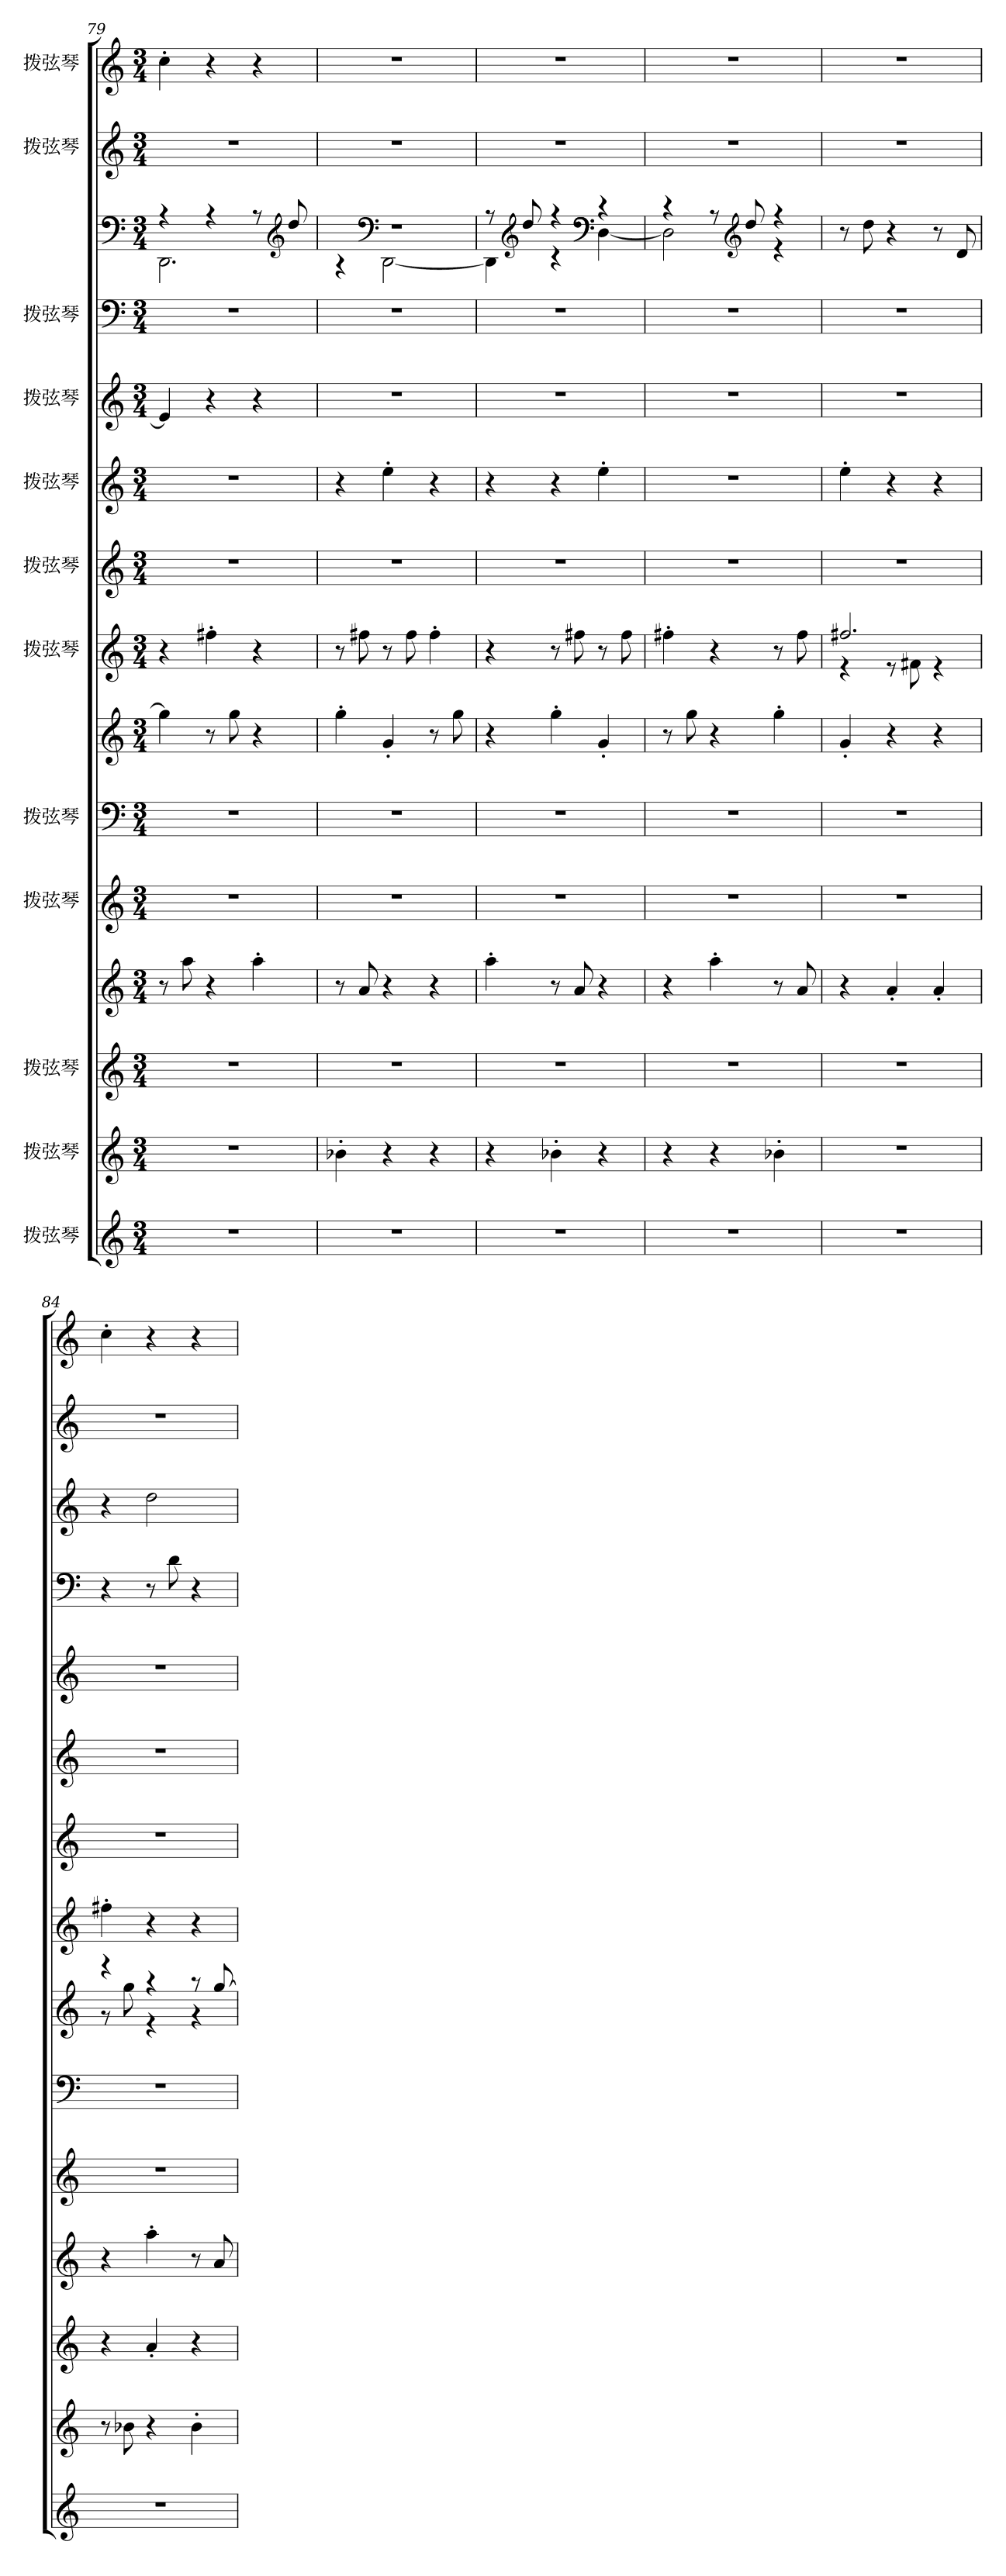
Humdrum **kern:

**kern	**kern	**kern	**kern	**kern	**kern	**kern	**kern	**kern	**kern	**kern	**kern	**kern	**kern	**kern
*part12	*part11	*part10	*part10	*part9	*part8	*part8	*part7	*part6	*part5	*part4	*part3	*part3	*part2	*part1
*staff15	*staff14	*staff13	*staff12	*staff11	*staff10	*staff9	*staff8	*staff7	*staff6	*staff5	*staff4	*staff3	*staff2	*staff1
*I"拨弦琴	*I"拨弦琴	*I"拨弦琴	*	*I"拨弦琴	*I"拨弦琴	*	*I"拨弦琴	*I"拨弦琴	*I"拨弦琴	*I"拨弦琴	*I"拨弦琴	*	*I"拨弦琴	*I"拨弦琴
!!LO:PB:g=z
*clefG2	*clefG2	*clefG2	*clefG2	*clefG2	*clefF4	*clefG2	*clefG2	*clefG2	*clefG2	*clefG2	*clefF4	*clefF4	*clefG2	*clefG2
*k[]	*k[]	*k[]	*k[]	*k[]	*k[]	*k[]	*k[]	*k[]	*k[]	*k[]	*k[]	*k[]	*k[]	*k[]
*M3/4	*M3/4	*M3/4	*M3/4	*M3/4	*M3/4	*M3/4	*M3/4	*M3/4	*M3/4	*M3/4	*M3/4	*M3/4	*M3/4	*M3/4
=79	=79	=79	=79	=79	=79	=79	=79	=79	=79	=79	=79	=79	=79	=79
*	*	*	*	*	*	*	*	*	*	*	*	*^	*	*
2.r	2.r	2.r	8r	2.r	2.r	4gg\]	4r	2.r	2.r	4e-/]	2.r	4r	2.DD\	2.r	4cc'\
.	.	.	8aa\	.	.	.	.	.	.	.	.	.	.	.	.
.	.	.	4r	.	.	8r	4ff#X'\	.	.	4r	.	4r	.	.	4r
.	.	.	.	.	.	8gg\	.	.	.	.	.	.	.	.	.
.	.	.	4aa'\	.	.	4r	4r	.	.	4r	.	8r	.	.	4r
*	*	*	*	*	*	*	*	*	*	*	*	*clefG2	*	*	*
.	.	.	.	.	.	.	.	.	.	.	.	8dd/	.	.	.
=80	=80	=80	=80	=80	=80	=80	=80	=80	=80	=80	=80	=80	=80	=80	=80
2.r	4b-X'\	2.r	8r	2.r	2.r	4gg'\	8r	2.r	4r	2.r	2.r	2.r	4r	2.r	2.r
.	.	.	8a/	.	.	.	8ff#X\	.	.	.	.	.	.	.	.
*	*	*	*	*	*	*	*	*	*	*	*	*clefF4	*	*	*
.	4r	.	4r	.	.	4g'/	8r	.	4ee'\	.	.	.	[2DD\	.	.
.	.	.	.	.	.	.	8ff#\	.	.	.	.	.	.	.	.
.	4r	.	4r	.	.	8r	4ff#'\	.	4r	.	.	.	.	.	.
.	.	.	.	.	.	8gg\	.	.	.	.	.	.	.	.	.
=81	=81	=81	=81	=81	=81	=81	=81	=81	=81	=81	=81	=81	=81	=81	=81
2.r	4r	2.r	4aa'\	2.r	2.r	4r	4r	2.r	4r	2.r	2.r	8r	4DD\]	2.r	2.r
*	*	*	*	*	*	*	*	*	*	*	*	*clefG2	*	*	*
.	.	.	.	.	.	.	.	.	.	.	.	8dd/	.	.	.
.	4b-X'\	.	8r	.	.	4gg'\	8r	.	4r	.	.	4r	4r	.	.
.	.	.	8a/	.	.	.	8ff#X\	.	.	.	.	.	.	.	.
*	*	*	*	*	*	*	*	*	*	*	*	*clefF4	*	*	*
.	4r	.	4r	.	.	4g'/	8r	.	4ee'\	.	.	4r	[4D\	.	.
.	.	.	.	.	.	.	8ff#\	.	.	.	.	.	.	.	.
=82	=82	=82	=82	=82	=82	=82	=82	=82	=82	=82	=82	=82	=82	=82	=82
2.r	4r	2.r	4r	2.r	2.r	8r	4ff#X'\	2.r	2.r	2.r	2.r	4r	2D\]	2.r	2.r
.	.	.	.	.	.	8gg\	.	.	.	.	.	.	.	.	.
.	4r	.	4aa'\	.	.	4r	4r	.	.	.	.	8r	.	.	.
*	*	*	*	*	*	*	*	*	*	*	*	*clefG2	*	*	*
.	.	.	.	.	.	.	.	.	.	.	.	8dd/	.	.	.
.	4b-X'\	.	8r	.	.	4gg'\	8r	.	.	.	.	4r	4r	.	.
.	.	.	8a/	.	.	.	8ff#\	.	.	.	.	.	.	.	.
*	*	*	*	*	*	*	*	*	*	*	*	*v	*v	*	*
!!LO:PB:g=z
=83	=83	=83	=83	=83	=83	=83	=83	=83	=83	=83	=83	=83	=83	=83
*	*	*	*	*	*	*	*^	*	*	*	*	*	*	*
2.r	2.r	2.r	4r	2.r	2.r	4g'/	2.ff#X/	4r	2.r	4ee'\	2.r	2.r	8r	2.r	2.r
.	.	.	.	.	.	.	.	.	.	.	.	.	8dd\	.	.
.	.	.	4a'/	.	.	4r	.	8r	.	4r	.	.	4r	.	.
.	.	.	.	.	.	.	.	8f#X\	.	.	.	.	.	.	.
.	.	.	4a'/	.	.	4r	.	4r	.	4r	.	.	8r	.	.
.	.	.	.	.	.	.	.	.	.	.	.	.	8d/	.	.
*	*	*	*	*	*	*	*v	*v	*	*	*	*	*	*	*
=84	=84	=84	=84	=84	=84	=84	=84	=84	=84	=84	=84	=84	=84	=84
*	*	*	*	*	*	*^	*	*	*	*	*	*	*	*
2.r	8r	4r	4r	2.r	2.r	4r	8r	4ff#X'\	2.r	2.r	2.r	4r	4r	2.r	4cc'\
.	8b-X\	.	.	.	.	.	8gg\	.	.	.	.	.	.	.	.
.	4r	4a'/	4aa'\	.	.	4r	4r	4r	.	.	.	8r	2dd\	.	4r
.	.	.	.	.	.	.	.	.	.	.	.	8d\	.	.	.
.	4b-'\	4r	8r	.	.	8r	4r	4r	.	.	.	4r	.	.	4r
.	.	.	8a/	.	.	[8gg/	.	.	.	.	.	.	.	.	.
*	*	*	*	*	*	*v	*v	*	*	*	*	*	*	*	*
=	=	=	=	=	=	=	=	=	=	=	=	=	=	=
*-	*-	*-	*-	*-	*-	*-	*-	*-	*-	*-	*-	*-	*-	*-
